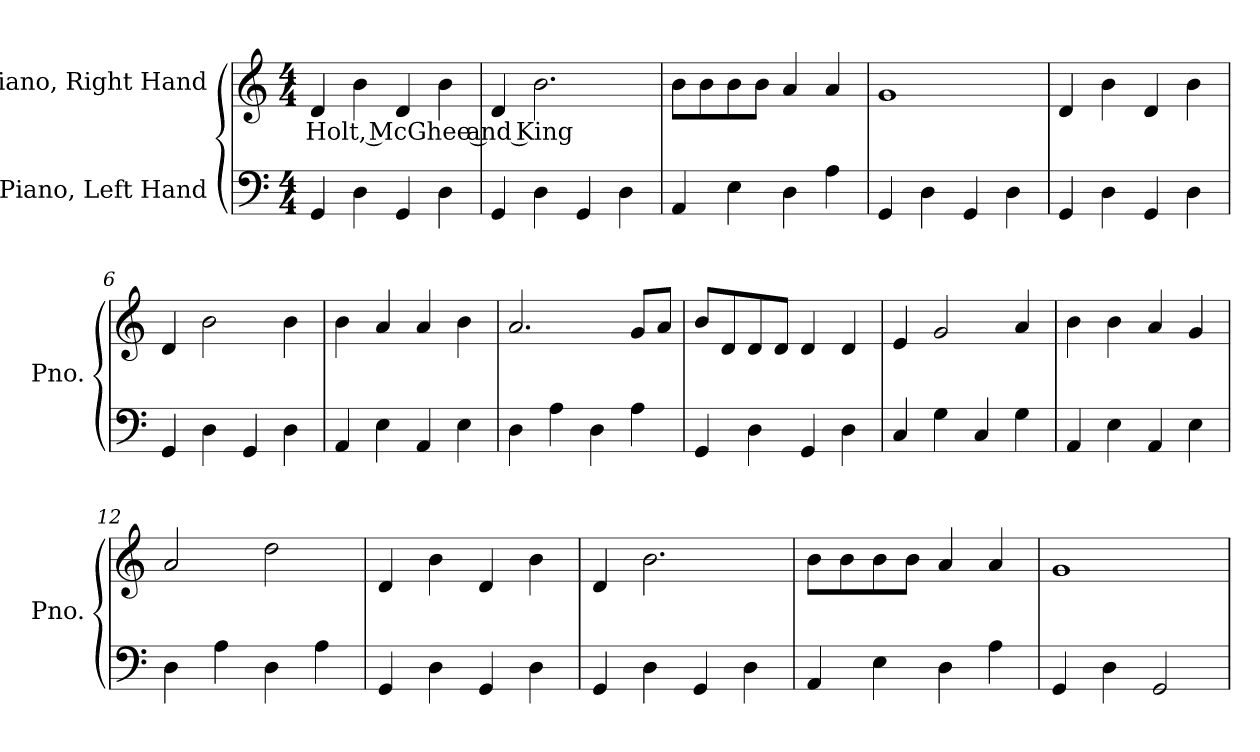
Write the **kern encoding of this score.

**kern	**kern	**text
*part2	*part1	*part1
*staff2	*staff1	*staff1
*I"Piano, Left Hand	*I"Piano, Right Hand	*
*I'Pno.	*I'Pno.	*
*clefF4	*clefG2	*
*k[]	*k[]	*
*M4/4	*M4/4	*
*MM140	*MM140	*
=1	=1	=1
!	!	!LO:LY:b
4GG/	4d/	Holt, McGhee and King
4D\	4b\	.
4GG/	4d/	.
4D\	4b\	.
=2	=2	=2
4GG/	4d/	.
4D\	2.b\	.
4GG/	.	.
4D\	.	.
=3	=3	=3
4AA/	8b\L	.
.	8b\	.
4E\	8b\	.
.	8b\J	.
4D\	4a/	.
4A\	4a/	.
=4	=4	=4
4GG/	1g	.
4D\	.	.
4GG/	.	.
4D\	.	.
!!LO:LB:g=z
=5	=5	=5
4GG/	4d/	.
4D\	4b\	.
4GG/	4d/	.
4D\	4b\	.
=6	=6	=6
4GG/	4d/	.
4D\	2b\	.
4GG/	.	.
4D\	4b\	.
=7	=7	=7
4AA/	4b\	.
4E\	4a/	.
4AA/	4a/	.
4E\	4b\	.
=8	=8	=8
4D\	2.a/	.
4A\	.	.
4D\	.	.
4A\	8g/L	.
.	8a/J	.
=9	=9	=9
4GG/	8b/L	.
.	8d/	.
4D\	8d/	.
.	8d/J	.
4GG/	4d/	.
4D\	4d/	.
=10	=10	=10
4C/	4e/	.
4G\	2g/	.
4C/	.	.
4G\	4a/	.
=11	=11	=11
4AA/	4b\	.
4E\	4b\	.
4AA/	4a/	.
4E\	4g/	.
=12	=12	=12
4D\	2a/	.
4A\	.	.
4D\	2dd\	.
4A\	.	.
!!LO:LB:g=z
=13	=13	=13
4GG/	4d/	.
4D\	4b\	.
4GG/	4d/	.
4D\	4b\	.
=14	=14	=14
4GG/	4d/	.
4D\	2.b\	.
4GG/	.	.
4D\	.	.
=15	=15	=15
4AA/	8b\L	.
.	8b\	.
4E\	8b\	.
.	8b\J	.
4D\	4a/	.
4A\	4a/	.
=16	=16	=16
4GG/	1g	.
4D\	.	.
2GG/	.	.
=	=	=
*-	*-	*-
